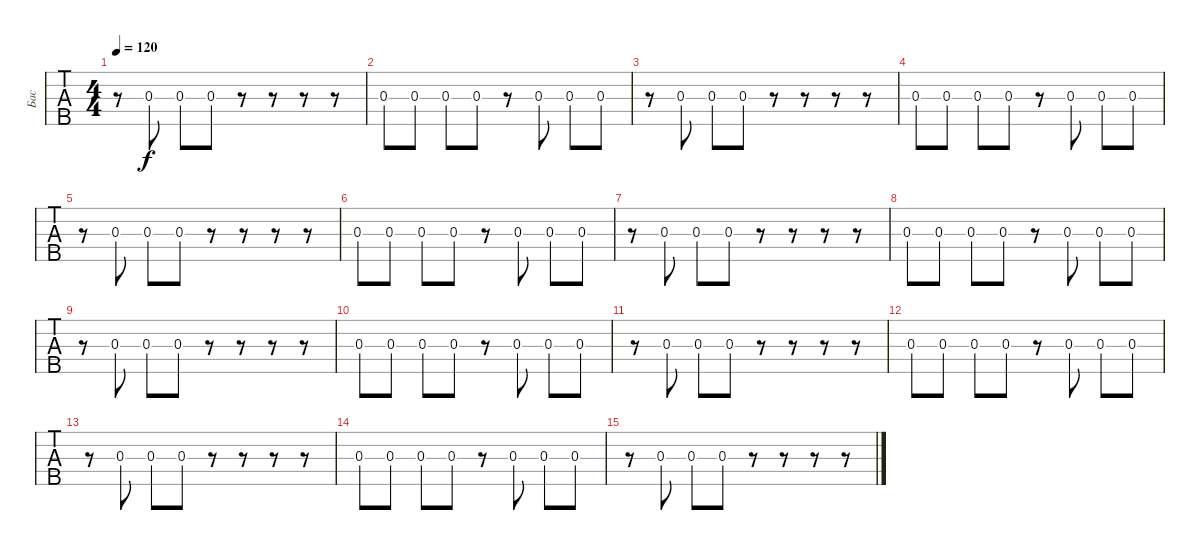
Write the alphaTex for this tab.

\track ("Бас" "Бас") {instrument electricbassfinger}
\staff {tabs}
\tuning (G2 D2 A1 E1 B0) {hide}
\ts (4 4)
\tempo 120
\clef f4
\ks c
r.8{dy f} 0.3.8 0.3.8 0.3.8 r.8 r.8 r.8 r.8 |
0.3.8 0.3.8 0.3.8 0.3.8 r.8 0.3.8 0.3.8 0.3.8 |
r.8 0.3.8 0.3.8 0.3.8 r.8 r.8 r.8 r.8 |
0.3.8 0.3.8 0.3.8 0.3.8 r.8 0.3.8 0.3.8 0.3.8 |
r.8 0.3.8 0.3.8 0.3.8 r.8 r.8 r.8 r.8 |
0.3.8 0.3.8 0.3.8 0.3.8 r.8 0.3.8 0.3.8 0.3.8 |
r.8 0.3.8 0.3.8 0.3.8 r.8 r.8 r.8 r.8 |
0.3.8 0.3.8 0.3.8 0.3.8 r.8 0.3.8 0.3.8 0.3.8 |
r.8 0.3.8 0.3.8 0.3.8 r.8 r.8 r.8 r.8 |
0.3.8 0.3.8 0.3.8 0.3.8 r.8 0.3.8 0.3.8 0.3.8 |
r.8 0.3.8 0.3.8 0.3.8 r.8 r.8 r.8 r.8 |
0.3.8 0.3.8 0.3.8 0.3.8 r.8 0.3.8 0.3.8 0.3.8 |
r.8 0.3.8 0.3.8 0.3.8 r.8 r.8 r.8 r.8 |
0.3.8 0.3.8 0.3.8 0.3.8 r.8 0.3.8 0.3.8 0.3.8 |
r.8 0.3.8 0.3.8 0.3.8 r.8 r.8 r.8 r.8
